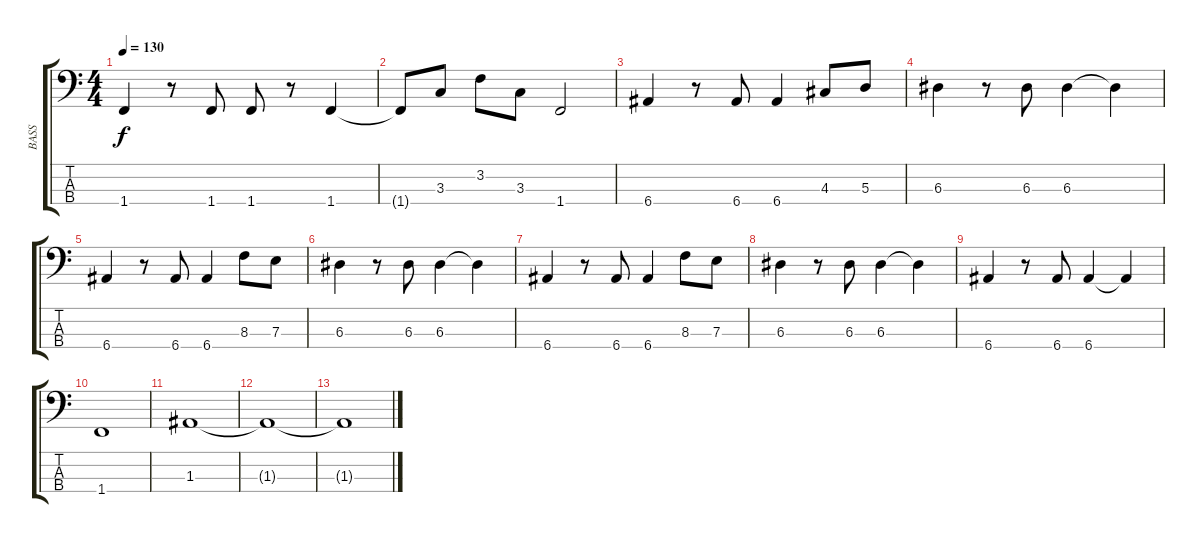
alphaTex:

\track ("BASS" "BASS") {instrument electricbassfinger}
\staff {score tabs}
\tuning (G2 D2 A1 E1) {hide}
\ts (4 4)
\tempo 130
\clef f4
\ks c
1.4.4{dy f} r.8 1.4.8 1.4.8 r.8 1.4.4 |
1.4{t}.8 3.3.8 3.2.8 3.3.8 1.4.2 |
6.4.4 r.8 6.4.8 6.4.4 4.3.8 5.3.8 |
6.3.4 r.8 6.3.8 6.3.4 6.3{t}.4 |
6.4.4 r.8 6.4.8 6.4.4 8.3.8 7.3.8 |
6.3.4 r.8 6.3.8 6.3.4 6.3{t}.4 |
6.4.4 r.8 6.4.8 6.4.4 8.3.8 7.3.8 |
6.3.4 r.8 6.3.8 6.3.4 6.3{t}.4 |
6.4.4 r.8 6.4.8 6.4.4 6.4{t}.4 |
1.4.1 |
1.3.1 |
1.3{t}.1 |
1.3{t}.1
